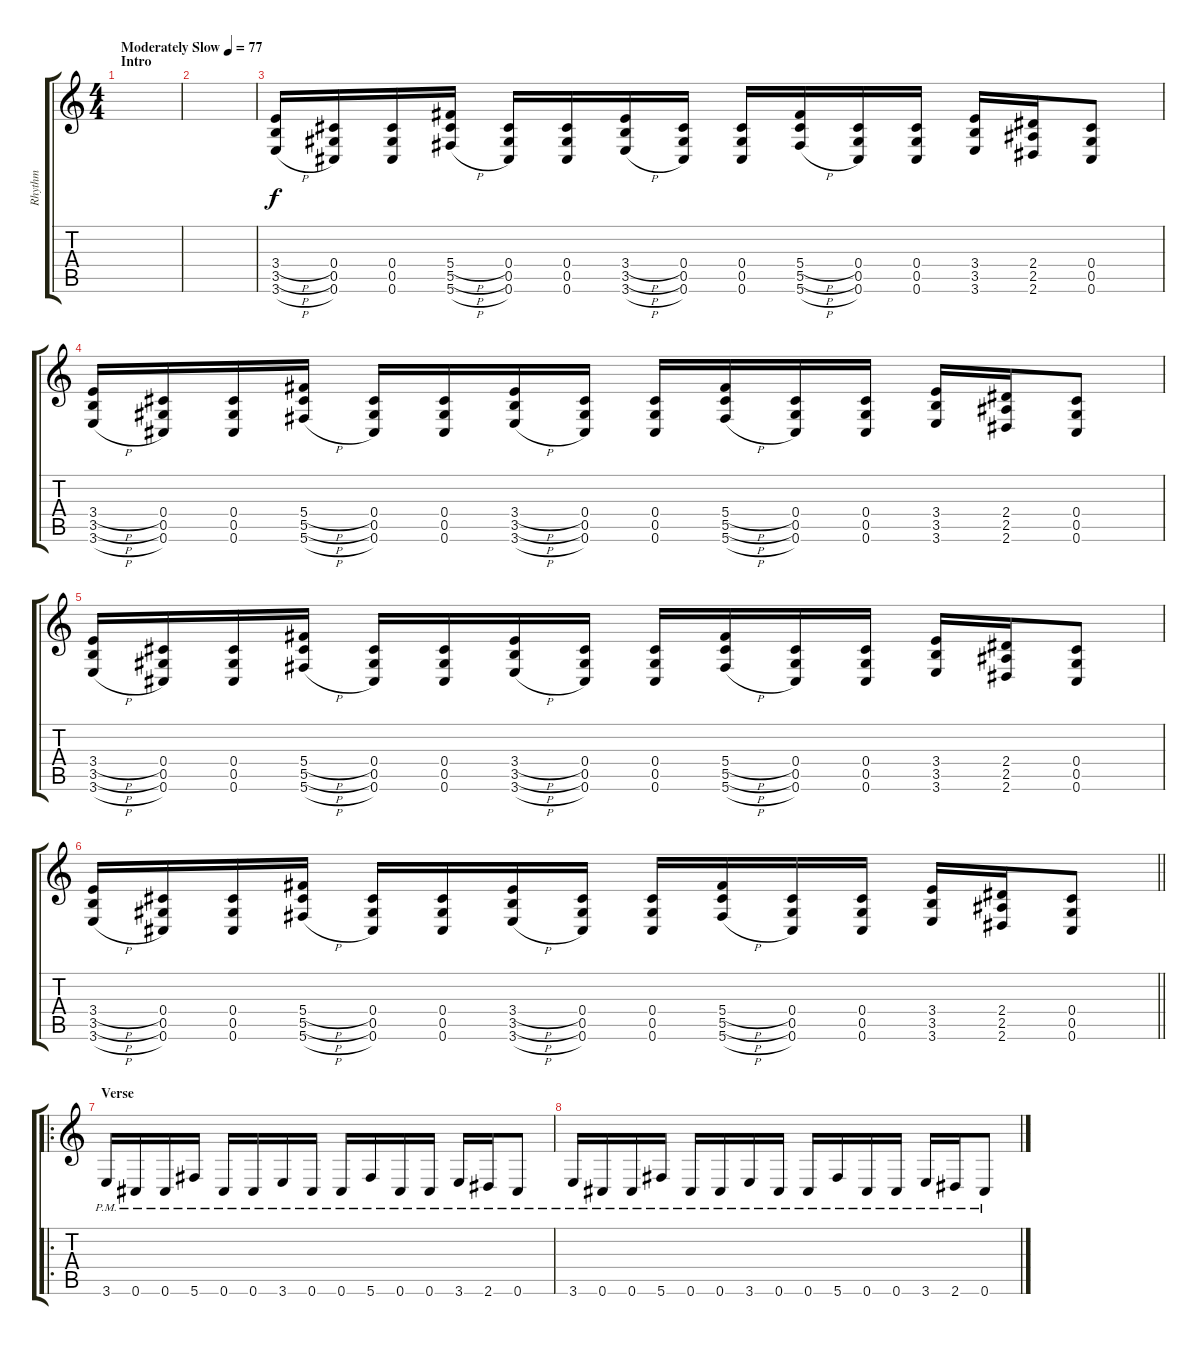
\track ("Rhythm" "Rhythm") {instrument distortionguitar}
\staff {score tabs}
\tuning (Eb4 Bb3 Gb3 Db3 Ab2 Db2) {hide}
\ts (4 4)
\section ("" "Intro")
\tempo (77 "Moderately Slow")
\clef g2
\ks c
|
|
(3.4{h} 3.5{h} 3.6{h}).16 (0.4 0.5 0.6).16 (0.4 0.5 0.6).16 (5.4{h} 5.5{h} 5.6{h}).16 (0.4 0.5 0.6).16 (0.4 0.5 0.6).16 (3.4{h} 3.5{h} 3.6{h}).16 (0.4 0.5 0.6).16 (0.4 0.5 0.6).16 (5.4{h} 5.5{h} 5.6{h}).16 (0.4 0.5 0.6).16 (0.4 0.5 0.6).16 (3.4 3.5 3.6).16 (2.4 2.5 2.6).16 (0.4 0.5 0.6).8 |
(3.4{h} 3.5{h} 3.6{h}).16 (0.4 0.5 0.6).16 (0.4 0.5 0.6).16 (5.4{h} 5.5{h} 5.6{h}).16 (0.4 0.5 0.6).16 (0.4 0.5 0.6).16 (3.4{h} 3.5{h} 3.6{h}).16 (0.4 0.5 0.6).16 (0.4 0.5 0.6).16 (5.4{h} 5.5{h} 5.6{h}).16 (0.4 0.5 0.6).16 (0.4 0.5 0.6).16 (3.4 3.5 3.6).16 (2.4 2.5 2.6).16 (0.4 0.5 0.6).8 |
(3.4{h} 3.5{h} 3.6{h}).16 (0.4 0.5 0.6).16 (0.4 0.5 0.6).16 (5.4{h} 5.5{h} 5.6{h}).16 (0.4 0.5 0.6).16 (0.4 0.5 0.6).16 (3.4{h} 3.5{h} 3.6{h}).16 (0.4 0.5 0.6).16 (0.4 0.5 0.6).16 (5.4{h} 5.5{h} 5.6{h}).16 (0.4 0.5 0.6).16 (0.4 0.5 0.6).16 (3.4 3.5 3.6).16 (2.4 2.5 2.6).16 (0.4 0.5 0.6).8 |
\barLineRight lightlight
(3.4{h} 3.5{h} 3.6{h}).16 (0.4 0.5 0.6).16 (0.4 0.5 0.6).16 (5.4{h} 5.5{h} 5.6{h}).16 (0.4 0.5 0.6).16 (0.4 0.5 0.6).16 (3.4{h} 3.5{h} 3.6{h}).16 (0.4 0.5 0.6).16 (0.4 0.5 0.6).16 (5.4{h} 5.5{h} 5.6{h}).16 (0.4 0.5 0.6).16 (0.4 0.5 0.6).16 (3.4 3.5 3.6).16 (2.4 2.5 2.6).16 (0.4 0.5 0.6).8 |
\ro
\section ("" "Verse")
3.6{pm}.16{volume 6 instrument distortionguitar} 0.6{pm}.16 0.6{pm}.16 5.6{pm}.16 0.6{pm}.16 0.6{pm}.16 3.6{pm}.16 0.6{pm}.16 0.6{pm}.16 5.6{pm}.16 0.6{pm}.16 0.6{pm}.16 3.6{pm}.16 2.6{pm}.16 0.6{pm}.8 |
3.6{pm}.16 0.6{pm}.16 0.6{pm}.16 5.6{pm}.16 0.6{pm}.16 0.6{pm}.16 3.6{pm}.16 0.6{pm}.16 0.6{pm}.16 5.6{pm}.16 0.6{pm}.16 0.6{pm}.16 3.6{pm}.16 2.6{pm}.16 0.6{pm}.8
